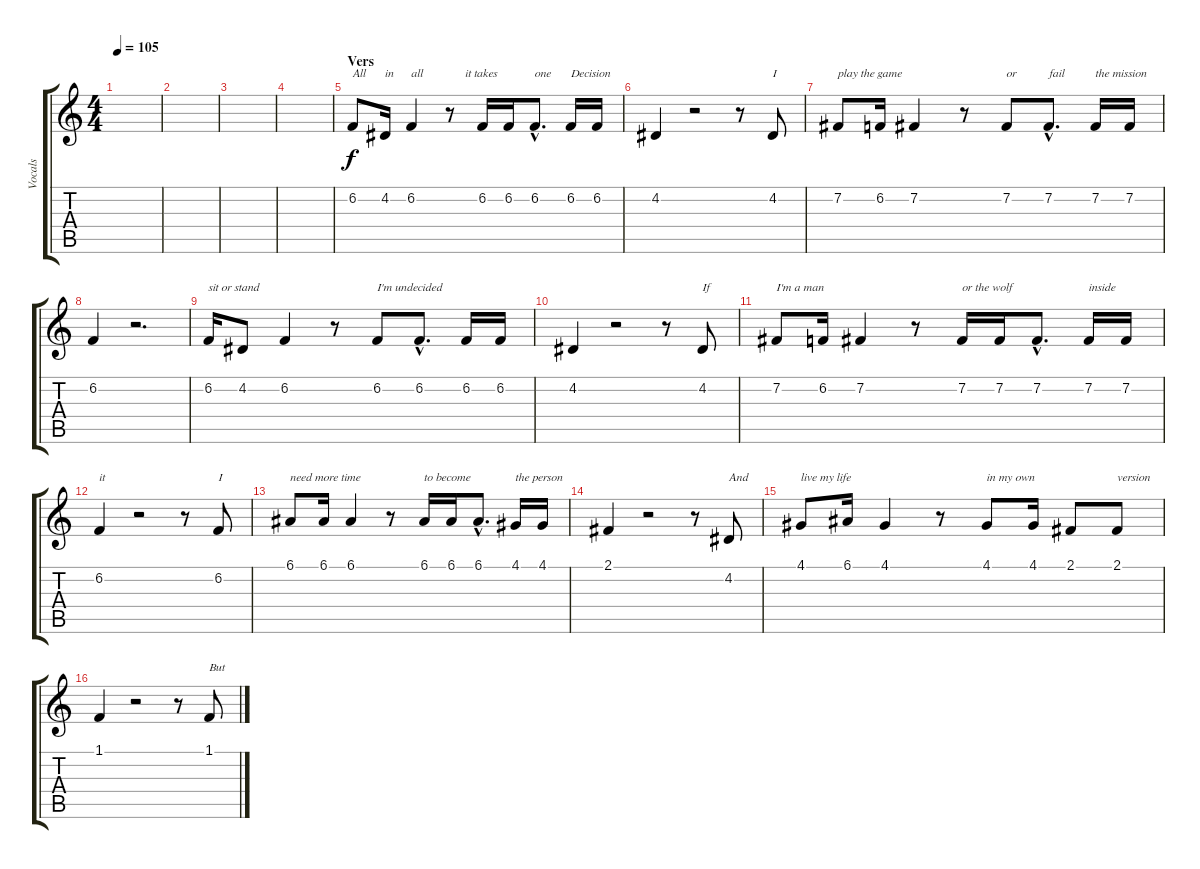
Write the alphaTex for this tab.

\track ("Vocals" "Vocals") {instrument drawbarorgan}
\staff {score tabs}
\tuning (E4 B3 G3 D3 A2 E2) {hide}
\ts (4 4)
\tempo 105
\clef g2
\ks c
|
|
|
|
\section ("" "Vers")
6.2.8{txt "All"} 4.2.16{txt "in"} 6.2.4{txt "all              it takes"} r.8 6.2.16 6.2.16 6.2{hac}.8{d txt "one"} 6.2.16{txt "Decision"} 6.2.16 |
4.2.4 r.2 r.8 4.2.8{txt "I"} |
7.2.8{txt "play the game"} 6.2.16 7.2.4 r.8 7.2.8{txt "or"} 7.2{hac}.8{d txt "fail"} 7.2.16{txt "the mission"} 7.2.16 |
6.2.4 r.2{d} |
6.2.16{txt "sit or stand"} 4.2.8 6.2.4 r.8 6.2.8{txt "I'm undecided"} 6.2{hac}.8{d} 6.2.16 6.2.16 |
4.2.4 r.2 r.8 4.2.8{txt "If"} |
7.2.8{txt "I'm a man"} 6.2.16 7.2.4 r.8 7.2.16{txt "or the wolf"} 7.2.16 7.2{hac}.8{d} 7.2.16{txt "inside"} 7.2.16 |
6.2.4{txt "it"} r.2 r.8 6.2.8{txt "I"} |
6.1.8{txt "need more time"} 6.1.16 6.1.4 r.8 6.1.16{txt "to become"} 6.1.16 6.1{hac}.8{d} 4.1.16{txt "the person"} 4.1.16 |
2.1.4 r.2 r.8 4.2.8{txt "And"} |
4.1.8{txt "live my life"} 6.1.16 4.1.4 r.8 4.1.8{txt "in my own"} 4.1.16 2.1.8 2.1.8{txt "version"} |
1.1.4 r.2 r.8 1.1.8{txt "But"}
